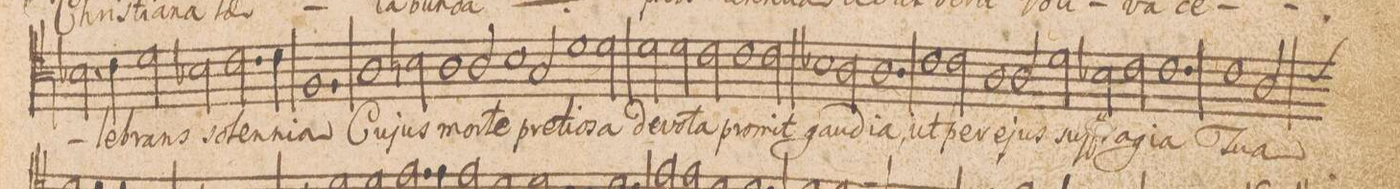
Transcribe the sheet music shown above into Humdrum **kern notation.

**kern	**text
*I"TENOR.	*
*clefC4	*
*k[]	*
*M3/2	*
=26-	=26-
2.B-X\	.
4c\	-le-
2d\	-brans
=27-	=27-
2B-X\	so-
2.c\	-len-
4c\	-ni-
=28-	=28-
1F/	-a
2r	.
=29-	=29-
1A\	Cu-
2Bn\	-jus
=30-	=30-
1A\	mor-
2A/	-te
=31-	=31-
1B\	pre-
2G/	-ti-
=32-	=32-
1d\	-o-
2d\	-sa
=33-	=33-
2d\	de-
2d\	-vo-
2c\	-ta
=34-	=34-
1c\	pro-
2c\	-nit
=35-	=35-
1B-X\	gau-
2A\	-di-
=36-	=36-
1.A\	-a
=37-	=37-
1c\	ut
2c\	per
=38-	=38-
1A\	e-
2A/	-jus
=39-	=39-
2d\	suf-
2B-X\	-fra-
2c\	-gi-
=40-	=40-
1.c\	-a
=41-	=41-
1c\	Tu-
*custos:c	*
2A/	-a
*-	*-
